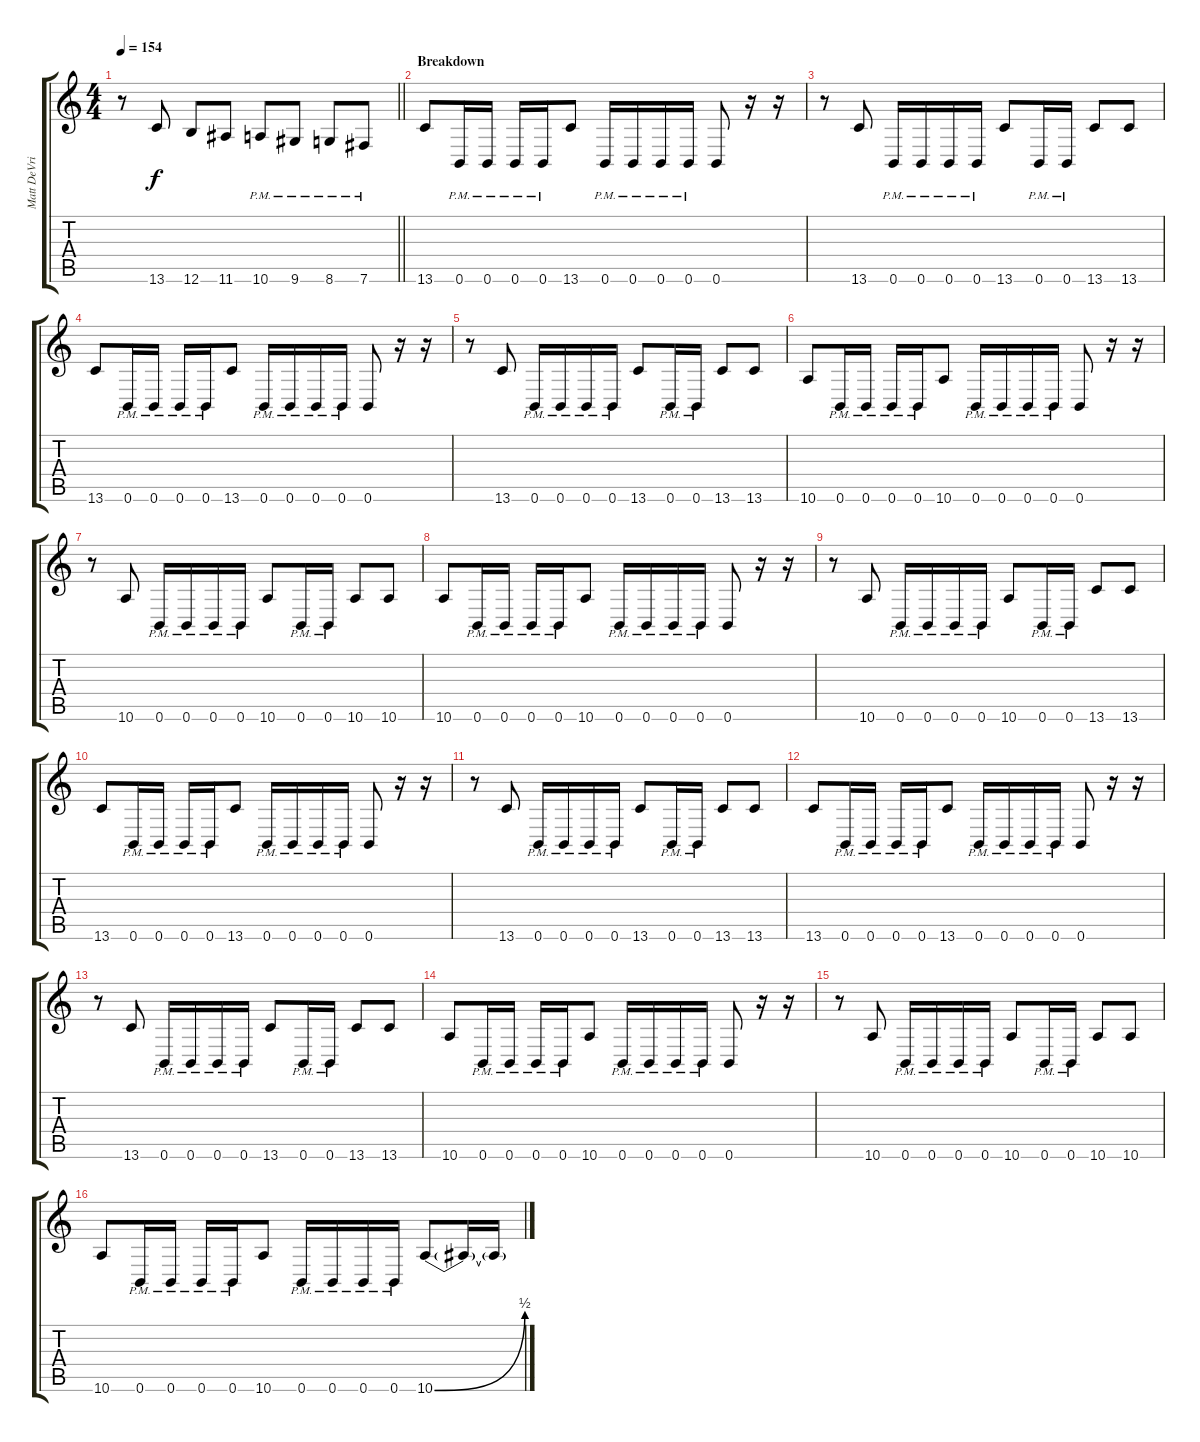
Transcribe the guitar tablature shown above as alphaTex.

\track ("Matt DeVries" "Matt DeVri") {instrument distortionguitar}
\staff {score tabs}
\tuning (Db4 Ab3 E3 B2 Gb2 B1) {hide}
\ts (4 4)
\tempo 154
\clef g2
\barLineRight lightlight
\ks c
r.8{dy f} 13.6.8 12.6.8 11.6.8 10.6{pm}.8 9.6{pm}.8 8.6{pm}.8 7.6{pm}.8 |
\section ("" "Breakdown")
13.6.8 0.6{pm}.16 0.6{pm}.16 0.6{pm}.16 0.6{pm}.16 13.6.8 0.6{pm}.16 0.6{pm}.16 0.6{pm}.16 0.6{pm}.16 0.6.8 r.16 r.16 |
r.8 13.6.8 0.6{pm}.16 0.6{pm}.16 0.6{pm}.16 0.6{pm}.16 13.6.8 0.6{pm}.16 0.6{pm}.16 13.6.8 13.6.8 |
13.6.8 0.6{pm}.16 0.6{pm}.16 0.6{pm}.16 0.6{pm}.16 13.6.8 0.6{pm}.16 0.6{pm}.16 0.6{pm}.16 0.6{pm}.16 0.6.8 r.16 r.16 |
r.8 13.6.8 0.6{pm}.16 0.6{pm}.16 0.6{pm}.16 0.6{pm}.16 13.6.8 0.6{pm}.16 0.6{pm}.16 13.6.8 13.6.8 |
10.6.8 0.6{pm}.16 0.6{pm}.16 0.6{pm}.16 0.6{pm}.16 10.6.8 0.6{pm}.16 0.6{pm}.16 0.6{pm}.16 0.6{pm}.16 0.6.8 r.16 r.16 |
r.8 10.6.8 0.6{pm}.16 0.6{pm}.16 0.6{pm}.16 0.6{pm}.16 10.6.8 0.6{pm}.16 0.6{pm}.16 10.6.8 10.6.8 |
10.6.8 0.6{pm}.16 0.6{pm}.16 0.6{pm}.16 0.6{pm}.16 10.6.8 0.6{pm}.16 0.6{pm}.16 0.6{pm}.16 0.6{pm}.16 0.6.8 r.16 r.16 |
r.8 10.6.8 0.6{pm}.16 0.6{pm}.16 0.6{pm}.16 0.6{pm}.16 10.6.8 0.6{pm}.16 0.6{pm}.16 13.6.8 13.6.8 |
13.6.8 0.6{pm}.16 0.6{pm}.16 0.6{pm}.16 0.6{pm}.16 13.6.8 0.6{pm}.16 0.6{pm}.16 0.6{pm}.16 0.6{pm}.16 0.6.8 r.16 r.16 |
r.8 13.6.8 0.6{pm}.16 0.6{pm}.16 0.6{pm}.16 0.6{pm}.16 13.6.8 0.6{pm}.16 0.6{pm}.16 13.6.8 13.6.8 |
13.6.8 0.6{pm}.16 0.6{pm}.16 0.6{pm}.16 0.6{pm}.16 13.6.8 0.6{pm}.16 0.6{pm}.16 0.6{pm}.16 0.6{pm}.16 0.6.8 r.16 r.16 |
r.8 13.6.8 0.6{pm}.16 0.6{pm}.16 0.6{pm}.16 0.6{pm}.16 13.6.8 0.6{pm}.16 0.6{pm}.16 13.6.8 13.6.8 |
10.6.8 0.6{pm}.16 0.6{pm}.16 0.6{pm}.16 0.6{pm}.16 10.6.8 0.6{pm}.16 0.6{pm}.16 0.6{pm}.16 0.6{pm}.16 0.6.8 r.16 r.16 |
r.8 10.6.8 0.6{pm}.16 0.6{pm}.16 0.6{pm}.16 0.6{pm}.16 10.6.8 0.6{pm}.16 0.6{pm}.16 10.6.8 10.6.8 |
10.6.8 0.6{pm}.16 0.6{pm}.16 0.6{pm}.16 0.6{pm}.16 10.6.8 0.6{pm}.16 0.6{pm}.16 0.6{pm}.16 0.6{pm}.16 10.6{be (bend 0 0 60 2)}.8 10.6{t}.16 10.6{t}.16
